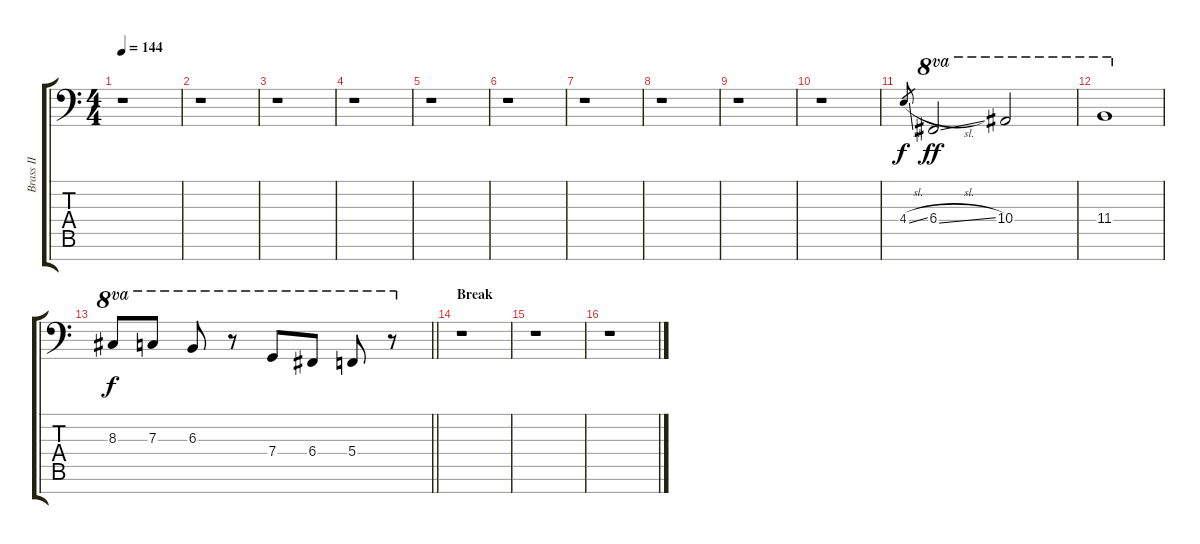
\track ("Brass II" "Brass II") {instrument trombone}
\staff {score tabs}
\tuning (D4 A3 F3 C3 G2 D2 A1) {hide}
\ts (4 4)
\tempo 144
\clef f4
\ks c
r.1{dy mf} |
r.1 |
r.1 |
r.1 |
r.1 |
r.1 |
r.1 |
r.1 |
r.1 |
r.1{instrument trombone} |
4.4{sl}.8{gr dy f} 6.4{sl}.2{ot 8va dy ff} 10.4.2{ot 8va} |
11.4.1{ot 8va} |
\barLineRight lightlight
8.3.8{ot 8va dy f} 7.3.8{ot 8va} 6.3.8{ot 8va} r.8{ot 8va} 7.4.8{ot 8va} 6.4.8{ot 8va} 5.4.8{ot 8va} r.8{ot 8va} |
\section ("" "Break")
r.1 |
r.1 |
r.1
